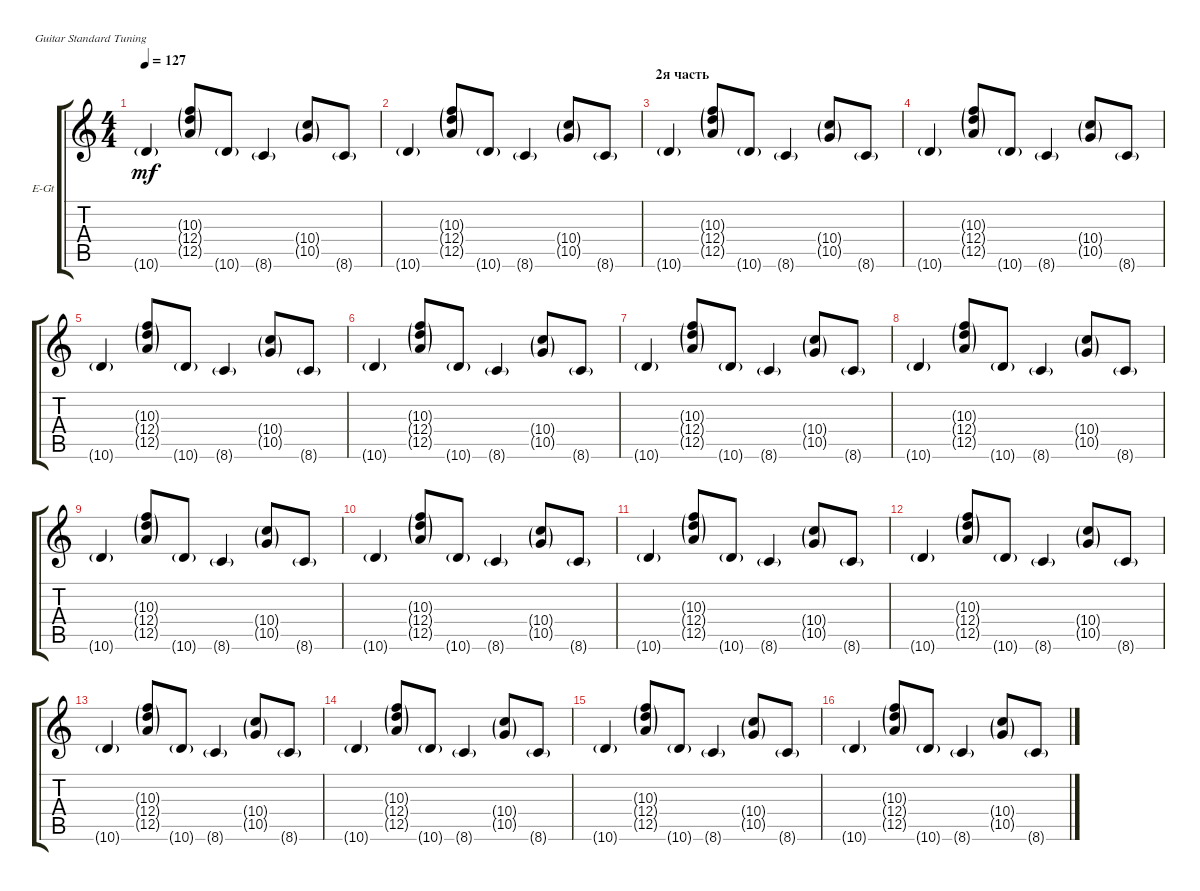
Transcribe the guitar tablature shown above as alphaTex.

\defaultSystemsLayout 4
\bracketExtendMode groupsimilarinstruments
\firstSystemTrackNameOrientation horizontal
\otherSystemsTrackNameOrientation horizontal
\track ("Ритм акустика" "E-Gt") {instrument electricguitarclean}
\staff {score tabs}
\tuning (E4 B3 G3 D3 A2 E2)
\ts (4 4)
\tempo 127
\clef g2
\ks c
10.6{g}.4{dy mf} (12.4{g} 10.3{g} 12.5{g}).8 10.6{g}.8 8.6{g}.4 (10.4{g} 10.5{g}).8 8.6{g}.8 |
10.6{g}.4 (12.4{g} 10.3{g} 12.5{g}).8 10.6{g}.8 8.6{g}.4 (10.4{g} 10.5{g}).8 8.6{g}.8 |
\section ("" "2я часть")
10.6{g}.4 (12.4{g} 10.3{g} 12.5{g}).8 10.6{g}.8 8.6{g}.4 (10.4{g} 10.5{g}).8 8.6{g}.8 |
10.6{g}.4 (12.4{g} 10.3{g} 12.5{g}).8 10.6{g}.8 8.6{g}.4 (10.4{g} 10.5{g}).8 8.6{g}.8 |
10.6{g}.4 (12.4{g} 10.3{g} 12.5{g}).8 10.6{g}.8 8.6{g}.4 (10.4{g} 10.5{g}).8 8.6{g}.8 |
10.6{g}.4 (12.4{g} 10.3{g} 12.5{g}).8 10.6{g}.8 8.6{g}.4 (10.4{g} 10.5{g}).8 8.6{g}.8 |
10.6{g}.4 (12.4{g} 10.3{g} 12.5{g}).8 10.6{g}.8 8.6{g}.4 (10.4{g} 10.5{g}).8 8.6{g}.8 |
10.6{g}.4 (12.4{g} 10.3{g} 12.5{g}).8 10.6{g}.8 8.6{g}.4 (10.4{g} 10.5{g}).8 8.6{g}.8 |
10.6{g}.4 (12.4{g} 10.3{g} 12.5{g}).8 10.6{g}.8 8.6{g}.4 (10.4{g} 10.5{g}).8 8.6{g}.8 |
10.6{g}.4 (12.4{g} 10.3{g} 12.5{g}).8 10.6{g}.8 8.6{g}.4 (10.4{g} 10.5{g}).8 8.6{g}.8 |
10.6{g}.4 (12.4{g} 10.3{g} 12.5{g}).8 10.6{g}.8 8.6{g}.4 (10.4{g} 10.5{g}).8 8.6{g}.8 |
10.6{g}.4 (12.4{g} 10.3{g} 12.5{g}).8 10.6{g}.8 8.6{g}.4 (10.4{g} 10.5{g}).8 8.6{g}.8 |
10.6{g}.4 (12.4{g} 10.3{g} 12.5{g}).8 10.6{g}.8 8.6{g}.4 (10.4{g} 10.5{g}).8 8.6{g}.8 |
10.6{g}.4 (12.4{g} 10.3{g} 12.5{g}).8 10.6{g}.8 8.6{g}.4 (10.4{g} 10.5{g}).8 8.6{g}.8 |
10.6{g}.4 (12.4{g} 10.3{g} 12.5{g}).8 10.6{g}.8 8.6{g}.4 (10.4{g} 10.5{g}).8 8.6{g}.8 |
10.6{g}.4 (12.4{g} 10.3{g} 12.5{g}).8 10.6{g}.8 8.6{g}.4 (10.4{g} 10.5{g}).8 8.6{g}.8
